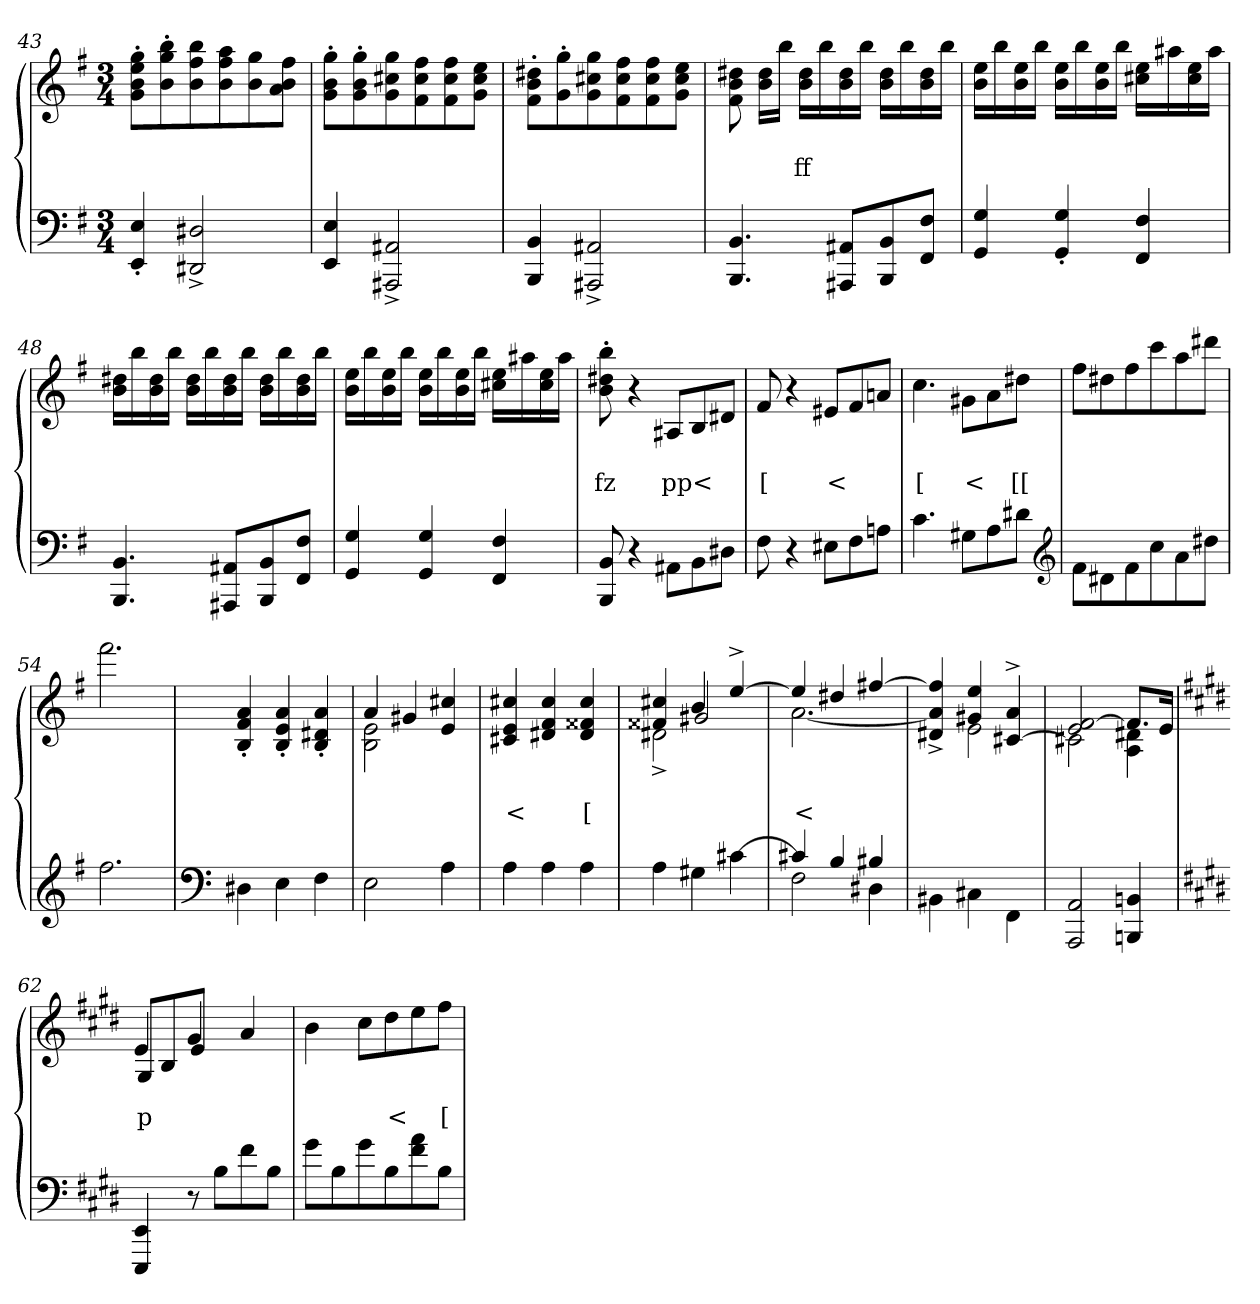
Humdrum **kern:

**kern	**kern	**text	**text
*part2	*part1	*part1	*part1
*staff2	*staff1	*staff1	*staff1
*clefF4	*clefG2	*	*
*k[f#]	*k[f#]	*	*
*M3/4	*M3/4	*	*
=43	=43	=43	=43
4E'> 4EE'>	8gg'> 8ee'> 8b'> 8g'>L	.	.
.	8bb'> 8gg'> 8b'>	.	.
2D#X^> 2DD#X^>	8bb 8ff# 8b	.	.
.	8aa 8ff# 8b	.	.
.	8gg 8b	.	.
.	8ff# 8b 8aJ	.	.
=44	=44	=44	=44
4E 4EE	8gg'> 8b'> 8g'>L	.	.
.	8gg'> 8b'> 8g'>	.	.
2AA#X^> 2AAA#X^>	8gg 8cc#X 8g	.	.
.	8ff# 8cc# 8f#	.	.
.	8ff# 8cc# 8f#	.	.
.	8ee 8cc# 8gJ	.	.
=45	=45	=45	=45
4BB 4BBB	8dd#X'> 8b'> 8f#'>L	.	.
.	8gg'> 8g'>	.	.
2AA#X^> 2AAA#X^>	8gg 8cc#X 8g	.	.
.	8ff# 8cc# 8f#	.	.
.	8ff# 8cc# 8f#	.	.
.	8ee 8cc# 8gJ	.	.
=46	=46	=46	=46
4.BB 4.BBB	8dd#X 8b 8f#\	.	.
.	16dd# 16bLL	.	.
.	16bbJJ	.	.
.	16dd# 16bLL	.	ff
.	16bb	.	.
8AA#X 8AAA#XL	16dd# 16b	.	.
.	16bbJJ	.	.
8BB 8BBB	16dd# 16bLL	.	.
.	16bb	.	.
8F# 8FF#J	16dd# 16b	.	.
.	16bbJJ	.	.
=47	=47	=47	=47
4G 4GG	16ee 16bLL	.	.
.	16bb	.	.
.	16ee 16b	.	.
.	16bbJJ	.	.
4G'> 4GG'>	16ee 16bLL	.	.
.	16bb	.	.
.	16ee 16b	.	.
.	16bbJJ	.	.
4F# 4FF#	16ee 16cc#XLL	.	.
.	16aa#X	.	.
.	16ee 16cc#	.	.
.	16aa#JJ	.	.
=48	=48	=48	=48
4.BB 4.BBB	16dd#X 16bLL	.	.
.	16bb	.	.
.	16dd# 16b	.	.
.	16bbJJ	.	.
.	16dd# 16bLL	.	.
.	16bb	.	.
8AA#X 8AAA#XL	16dd# 16b	.	.
.	16bbJJ	.	.
8BB 8BBB	16dd# 16bLL	.	.
.	16bb	.	.
8F# 8FF#J	16dd# 16b	.	.
.	16bbJJ	.	.
=49	=49	=49	=49
4G 4GG	16ee 16bLL	.	.
.	16bb	.	.
.	16ee 16b	.	.
.	16bbJJ	.	.
4G 4GG	16ee 16bLL	.	.
.	16bb	.	.
.	16ee 16b	.	.
.	16bbJJ	.	.
4F# 4FF#	16ee 16cc#XLL	.	.
.	16aa#X	.	.
.	16ee 16cc#	.	.
.	16aa#JJ	.	.
=50	=50	=50	=50
8BB 8BBB	8bb'> 8dd#X'> 8b'>	.	fz
4r	4r	.	.
8AA#X\L	8A#XL	.	pp<
8BB	8B	.	.
8D#XJ	8d#J	.	.
=51	=51	=51	=51
8F#\	8f#	.	[
4r	4r	.	.
8E#XL	8e#XL	.	<
8F#	8f#	.	.
8AnJ	8anJ	.	.
=52	=52	=52	=52
4.c	4.cc	.	[
8G#XL	8g#X\L	.	<
8A	8a	.	.
8d#XJ	8dd#XJ	.	[[
*clefG2	*	*	*
=53	=53	=53	=53
8f#\L	8ff#L	.	.
8d#X	8dd#X	.	.
8f#	8ff#	.	.
8cc	8ccc	.	.
8a	8aa	.	.
8dd#J	8ddd#J	.	.
=54	=54	=54	=54
2.ff#	2.fff#	.	.
=55	=55	=55	=55
*clefF4	*	*	*
4D#X	4a'> 4f#'> 4B'>	.	.
4E	4a'> 4e'> 4B'>	.	.
4F#	4a'> 4d#X'> 4B'>	.	.
=56	=56	=56	=56
*	*^	*	*
2E	4a	2e 2B	.	.
.	4g#X	.	.	.
4A	4cc#X 4e	4ryy	.	.
*	*v	*v	*	*
=57	=57	=57	=57
4A	4cc#X 4e 4c#X	.	<
4A	4cc# 4f# 4d#X	.	.
4A	4cc# 4f##X 4d#	.	[
=58	=58	=58	=58
*	*^	*	*
*	*	*^	*	*
4A	4cc#X 4f##X	2d#X^>	4ryy	.	.
4G#X	4b	.	2g#X	.	.
[4c#X	[4ee^>	4ryy	.	.	.
*	*	*v	*v	*	*
=59	=59	=59	=59	=59
*^	*	*	*	*
4c#X]	2F#	4ee]	[2.a	.	<
4B	.	4dd#X	.	.	.
4B#X	4D#X	[4ff#X	.	.	.
*v	*v	*	*	*	*
=60	=60	=60	=60	=60
4BB#X\	4ff#]^> 4a]^> 4d#X^>	4ryy	.	.
4C#X\	4ee 4g#X	2e	.	.
4FF#\	4a^> [4c#X^>	.	.	.
=61	=61	=61	=61	=61
2AA 2AAA	[2f# 2e	2c#X]	.	.
4BBn 4BBBn	8.f#L]	4d#X 4A	.	.
.	16eJk	.	.	.
=62	=62	=62	=62	=62
*k[f#c#g#d#]	*k[f#c#g#d#]	*	*	*
4EE 4EEE/	4e	8G#/L	.	p
.	.	8B/	.	.
8r	4g#	8e\J	.	.
8BL	.	4.ryy	.	.
8f#	4a	.	.	.
8BJ	.	.	.	.
*	*v	*v	*	*
=63	=63	=63	=63
8g#L	4b	.	.
8B	.	.	.
8g#	8cc#L	.	.
8B	8dd#	.	<
8a 8f#	8ee	.	.
8BJ	8ff#J	.	[
=	=	=	=
*-	*-	*-	*-
